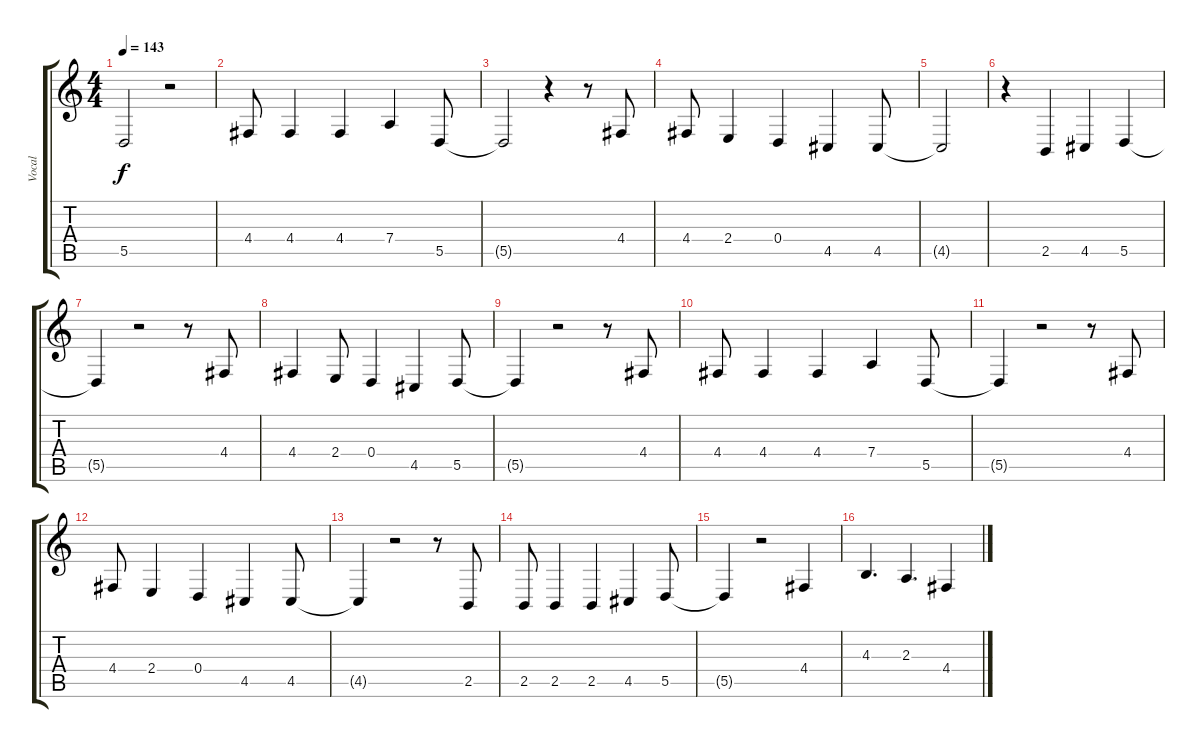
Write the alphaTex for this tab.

\track ("Vocal" "Vocal") {instrument violin}
\staff {score tabs}
\tuning (E4 B3 G3 D3 A2 E2) {hide}
\ts (4 4)
\tempo 143
\clef g2
\ks c
5.5{t}.2{dy f} r.2 |
4.4.8 4.4.4 4.4.4 7.4.4 5.5.8 |
5.5{t}.2 r.4 r.8 4.4.8 |
4.4.8 2.4.4 0.4.4 4.5.4 4.5.8 |
4.5{t}.2 |
r.4 2.5.4 4.5.4 5.5.4 |
5.5{t}.4 r.2 r.8 4.4.8 |
4.4.4 2.4.8 0.4.4 4.5.4 5.5.8 |
5.5{t}.4 r.2 r.8 4.4.8 |
4.4.8 4.4.4 4.4.4 7.4.4 5.5.8 |
5.5{t}.4 r.2 r.8 4.4.8 |
4.4.8 2.4.4 0.4.4 4.5.4 4.5.8 |
4.5{t}.4 r.2 r.8 2.5.8 |
2.5.8 2.5.4 2.5.4 4.5.4 5.5.8 |
5.5{t}.4 r.2 4.4.4 |
4.3.4{d} 2.3.4{d} 4.4.4
